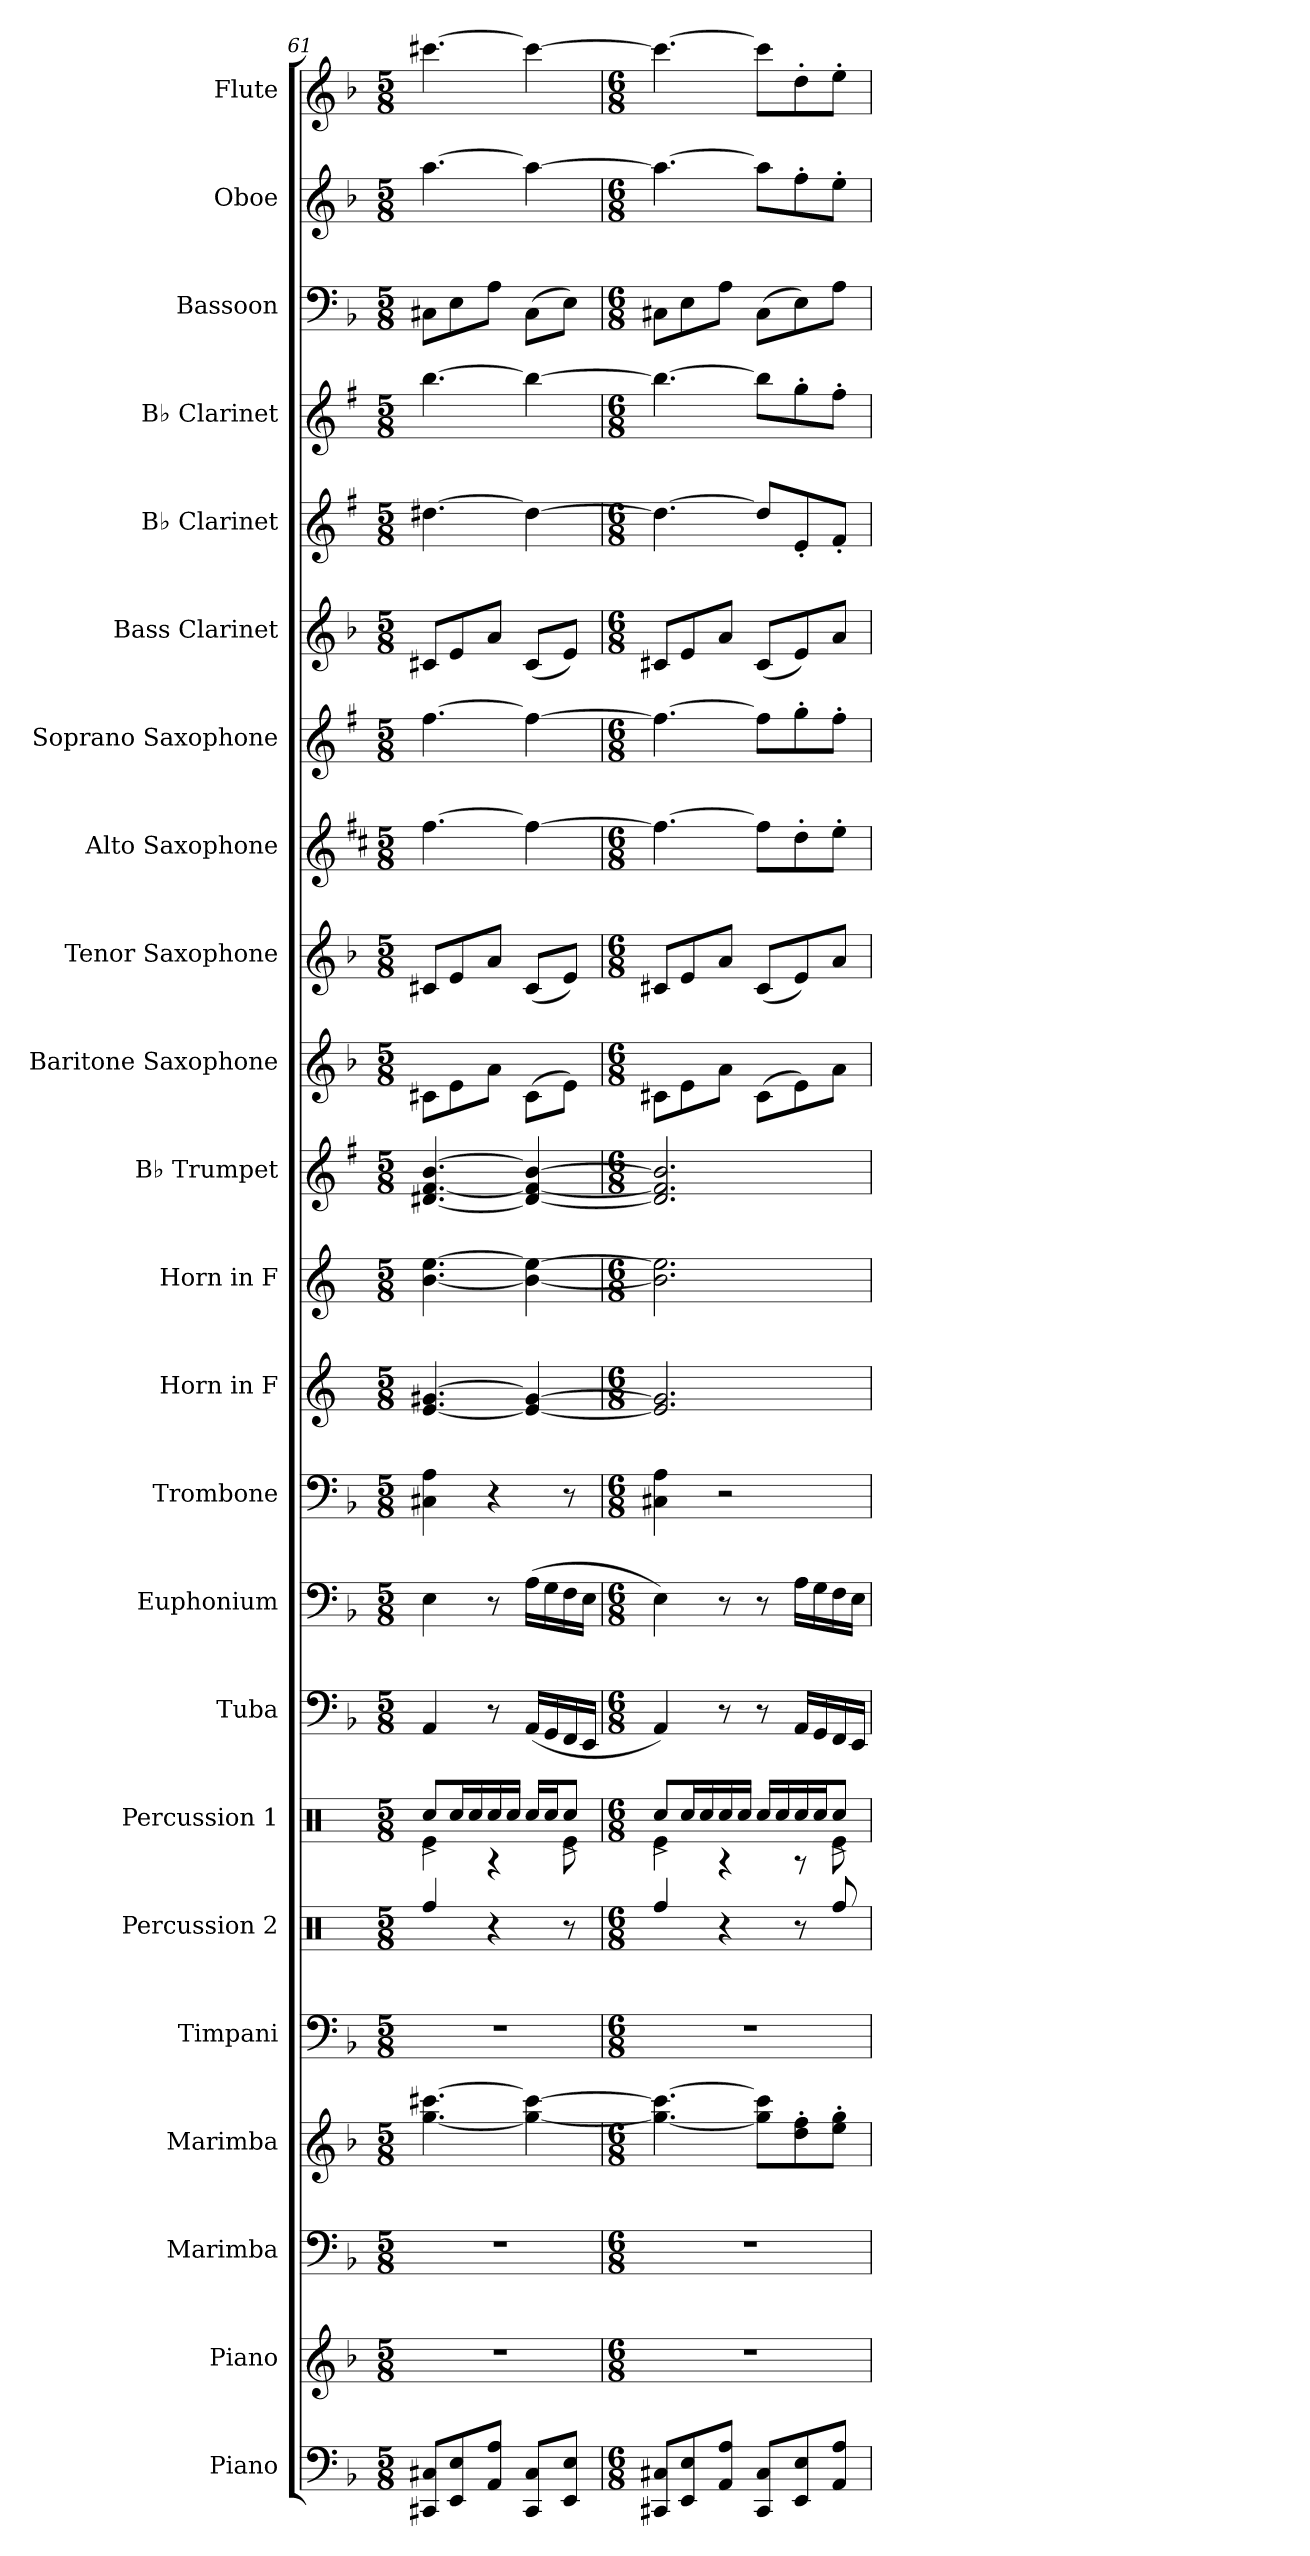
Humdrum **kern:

**kern	**kern	**kern	**kern	**kern	**kern	**kern	**kern	**kern	**kern	**kern	**kern	**kern	**kern	**kern	**kern	**kern	**kern	**kern	**kern	**kern	**kern	**kern
*part23	*part22	*part21	*part20	*part19	*part18	*part17	*part16	*part15	*part14	*part13	*part12	*part11	*part10	*part9	*part8	*part7	*part6	*part5	*part4	*part3	*part2	*part1
*staff23	*staff22	*staff21	*staff20	*staff19	*staff18	*staff17	*staff16	*staff15	*staff14	*staff13	*staff12	*staff11	*staff10	*staff9	*staff8	*staff7	*staff6	*staff5	*staff4	*staff3	*staff2	*staff1
*I"Piano	*I"Piano	*I"Marimba	*I"Marimba	*I"Timpani	*I"Percussion 2	*I"Percussion 1	*I"Tuba	*I"Euphonium	*I"Trombone	*I"Horn in F	*I"Horn in F	*I"B♭ Trumpet	*I"Baritone Saxophone	*I"Tenor Saxophone	*I"Alto Saxophone	*I"Soprano Saxophone	*I"Bass Clarinet	*I"B♭ Clarinet	*I"B♭ Clarinet	*I"Bassoon	*I"Oboe	*I"Flute
*I'Pno.	*I'Pno.	*I'Mrm.	*I'Mrm.	*I'Timp.	*I'Pr. 2	*I'Pr. 1	*I'Tu.	*I'Eu.	*I'Trb.	*	*	*I'B♭ Tpt.	*I'Bar. Sax.	*I'T. Sax.	*I'A. Sax.	*I'S. Sax.	*I'B. Cl.	*I'B♭ Cl.	*I'B♭ Cl.	*I'Bsn.	*I'Ob.	*I'Fl.
*clefF4	*clefG2	*clefF4	*clefG2	*clefF4	*clefX	*clefX	*clefF4	*clefF4	*clefF4	*clefG2	*clefG2	*clefG2	*clefG2	*clefG2	*clefG2	*clefG2	*clefG2	*clefG2	*clefG2	*clefF4	*clefG2	*clefG2
*	*	*	*	*	*	*	*	*	*	*ITrd4c7	*ITrd4c7	*ITrd1c2	*ITrd12c21	*ITrd8c14	*ITrd5c9	*ITrd1c2	*ITrd8c14	*ITrd1c2	*ITrd1c2	*	*	*
*k[b-]	*k[b-]	*k[b-]	*k[b-]	*k[b-]	*k[]	*k[]	*k[b-]	*k[b-]	*k[b-]	*k[b-]	*k[b-]	*k[b-]	*k[b-]	*k[b-]	*k[b-]	*k[b-]	*k[b-]	*k[b-]	*k[b-]	*k[b-]	*k[b-]	*k[b-]
*M5/8	*M5/8	*M5/8	*M5/8	*M5/8	*M5/8	*M5/8	*M5/8	*M5/8	*M5/8	*M5/8	*M5/8	*M5/8	*M5/8	*M5/8	*M5/8	*M5/8	*M5/8	*M5/8	*M5/8	*M5/8	*M5/8	*M5/8
=61	=61	=61	=61	=61	=61	=61	=61	=61	=61	=61	=61	=61	=61	=61	=61	=61	=61	=61	=61	=61	=61	=61
*	*	*	*	*	*	*^	*	*	*	*	*	*	*	*	*	*	*	*	*	*	*	*
8CC#X/ 8C#X/L	8%5r	8%5r	[4.gg\ [4.ccc#X\	8%5r	4Rff/	4Re\	8Rcc^/L	4AA/	4E\	4C#X\ 4A\	[4.A/ [4.c#X/	[4.e\ [4.a\	[4.c#X/ [4.e/ [4.a/	8C#X\L	8C#X/L	[4.a\	[4.ee\	8C#X/L	[4.cc#X\	[4.aa\	8C#X\L	[4.aa\	[4.ccc#X\
8EE/ 8E/	.	.	.	.	.	.	16Rcc/L	.	.	.	.	.	.	8E\	8E/	.	.	8E/	.	.	8E\	.	.
.	.	.	.	.	.	.	16Rcc/	.	.	.	.	.	.	.	.	.	.	.	.	.	.	.	.
8AA/ 8A/J	.	.	.	.	4r	4rA	16Rcc/	8r	8r	4r	.	.	.	8A\J	8A/J	.	.	8A/J	.	.	8A\J	.	.
.	.	.	.	.	.	.	16Rcc/JJ	.	.	.	.	.	.	.	.	.	.	.	.	.	.	.	.
8CC#/ 8C#/L	.	.	4gg\_ 4ccc#\_	.	.	.	16Rcc/LL	(16AA/LL	(16A\LL	.	4A/_ 4c#/_	4e\_ 4a\_	4c#/_ 4e/_ 4a/_	(8C#\L	(8C#/L	4a\_	4ee\_	(8C#/L	4cc#\_	4aa\_	(8C#\L	4aa\_	4ccc#\_
.	.	.	.	.	.	.	16Rcc/J	16GG/	16G\	.	.	.	.	.	.	.	.	.	.	.	.	.	.
8EE/ 8E/J	.	.	.	.	8r	8Re\	8Rcc^/J	16FF/	16F\	8r	.	.	.	8E\J)	8E/J)	.	.	8E/J)	.	.	8E\J)	.	.
.	.	.	.	.	.	.	.	16EE/JJ	16E\JJ	.	.	.	.	.	.	.	.	.	.	.	.	.	.
=62	=62	=62	=62	=62	=62	=62	=62	=62	=62	=62	=62	=62	=62	=62	=62	=62	=62	=62	=62	=62	=62	=62	=62
*M6/8	*M6/8	*M6/8	*M6/8	*M6/8	*M6/8	*M6/8	*	*M6/8	*M6/8	*M6/8	*M6/8	*M6/8	*M6/8	*M6/8	*M6/8	*M6/8	*M6/8	*M6/8	*M6/8	*M6/8	*M6/8	*M6/8	*M6/8
8CC#X/ 8C#X/L	2.r	2.r	4.gg\_ 4.ccc#\_	2.r	4Rff/	4Re\	8Rcc^/L	4AA/)	4E\)	4C#X\ 4A\	2.A/] 2.c#/]	2.e\] 2.a\]	2.c#/] 2.e/] 2.a/]	8C#X\L	8C#X/L	4.a\_	4.ee\_	8C#X/L	4.cc#\_	4.aa\_	8C#X\L	4.aa\_	4.ccc#\_
8EE/ 8E/	.	.	.	.	.	.	16Rcc/L	.	.	.	.	.	.	8E\	8E/	.	.	8E/	.	.	8E\	.	.
.	.	.	.	.	.	.	16Rcc/	.	.	.	.	.	.	.	.	.	.	.	.	.	.	.	.
8AA/ 8A/J	.	.	.	.	4r	4rA	16Rcc/	8r	8r	2r	.	.	.	8A\J	8A/J	.	.	8A/J	.	.	8A\J	.	.
.	.	.	.	.	.	.	16Rcc/JJ	.	.	.	.	.	.	.	.	.	.	.	.	.	.	.	.
8CC#/ 8C#/L	.	.	8gg\] 8ccc#\]L	.	.	.	16Rcc/LL	8r	8r	.	.	.	.	(8C#\L	(8C#/L	8a\L]	8ee\L]	(8C#/L	8cc#/L]	8aa\L]	(8C#\L	8aa\L]	8ccc#\L]
.	.	.	.	.	.	.	16Rcc/	.	.	.	.	.	.	.	.	.	.	.	.	.	.	.	.
8EE/ 8E/	.	.	8dd\' 8ff\'	.	8r	8rA	16Rcc/	16AA/LL	16A\LL	.	.	.	.	8E\)	8E/)	8f'\	8ff'\	8E/)	8d'/	8ff'\	8E\)	8ff'\	8dd'\
.	.	.	.	.	.	.	16Rcc/J	16GG/	16G\	.	.	.	.	.	.	.	.	.	.	.	.	.	.
8AA/ 8A/J	.	.	8ee\' 8gg\'J	.	8Rff/	8Re\	8Rcc^/J	16FF/	16F\	.	.	.	.	8A\J	8A/J	8g'\J	8ee'\J	8A/J	8e'/J	8ee'\J	8A\J	8ee'\J	8ee'\J
.	.	.	.	.	.	.	.	16EE/JJ	16E\JJ	.	.	.	.	.	.	.	.	.	.	.	.	.	.
*	*	*	*	*	*	*v	*v	*	*	*	*	*	*	*	*	*	*	*	*	*	*	*	*
=	=	=	=	=	=	=	=	=	=	=	=	=	=	=	=	=	=	=	=	=	=	=
*-	*-	*-	*-	*-	*-	*-	*-	*-	*-	*-	*-	*-	*-	*-	*-	*-	*-	*-	*-	*-	*-	*-
